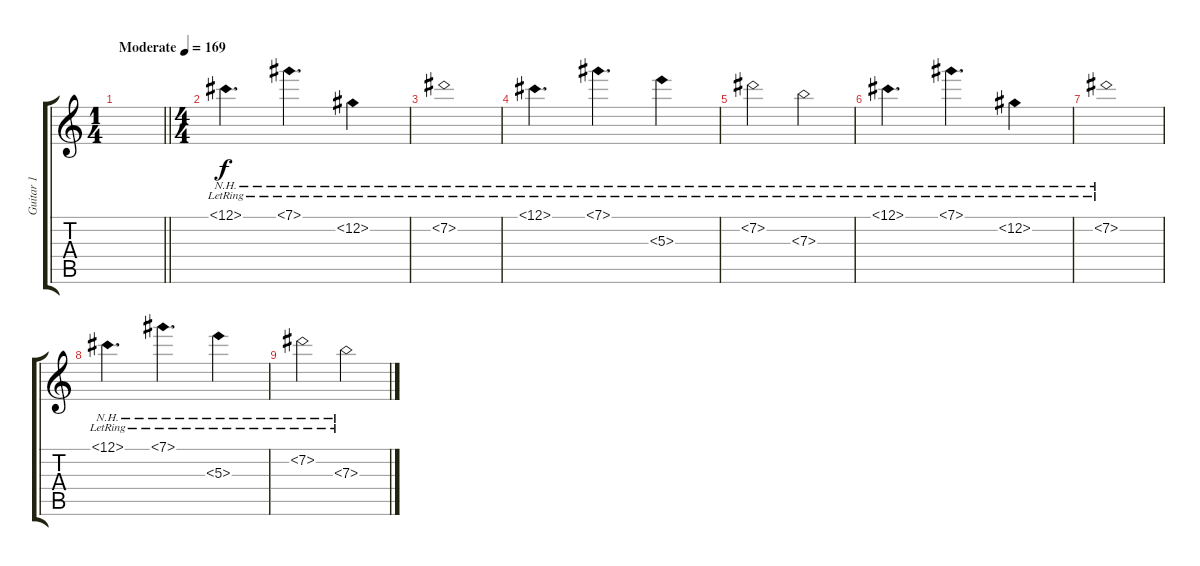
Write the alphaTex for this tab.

\track ("Guitar 1" "Guitar 1") {instrument electricguitarjazz}
\staff {score tabs}
\tuning (Db4 Ab3 E3 B2 Gb2 B1) {hide}
\ts (1 4)
\tempo (169 "Moderate")
\clef g2
\barLineRight lightlight
\ks c
|
\ts (4 4)
12.1{nh lr}.4{d} 7.1{nh lr}.4{d} 12.2{nh lr}.4 |
7.2{nh lr}.1 |
12.1{nh lr}.4{d} 7.1{nh lr}.4{d} 5.3{nh lr}.4 |
7.2{nh lr}.2 7.3{nh lr}.2 |
12.1{nh lr}.4{d} 7.1{nh lr}.4{d} 12.2{nh lr}.4 |
7.2{nh lr}.1 |
12.1{nh lr}.4{d} 7.1{nh lr}.4{d} 5.3{nh lr}.4 |
7.2{nh lr}.2 7.3{nh lr}.2
